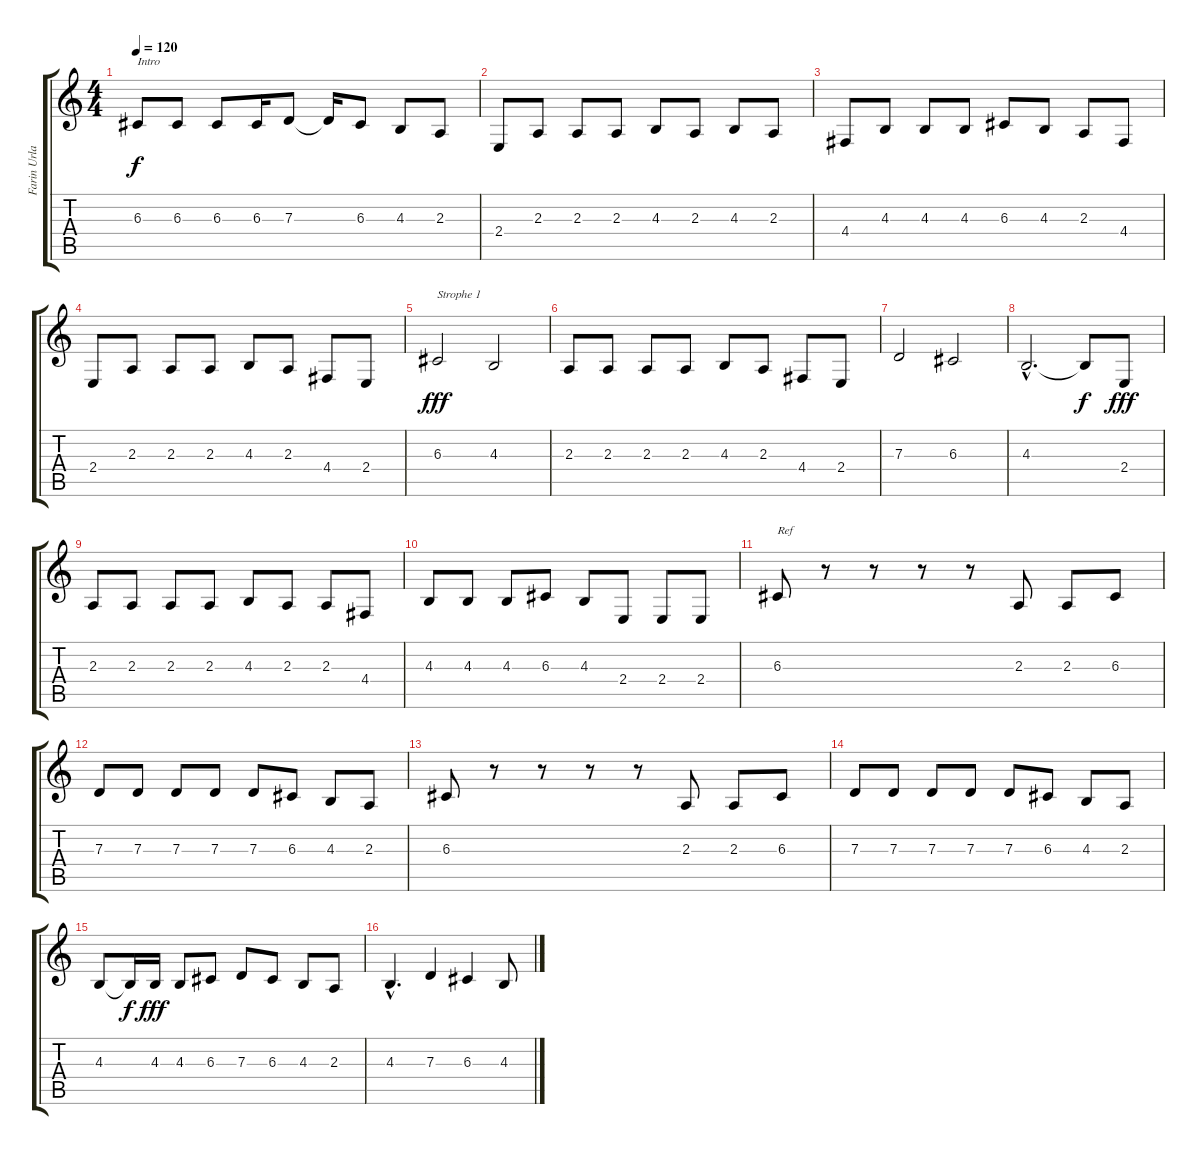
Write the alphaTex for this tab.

\track ("Farin Urlaub" "Farin Urla") {instrument bassoon}
\staff {score tabs}
\tuning (E4 B3 G3 D3 A2 E2) {hide}
\ts (4 4)
\tempo 120
\clef g2
\ks c
6.3.8{txt "Intro" dy f instrument bassoon} 6.3.8 6.3.8 6.3.16 7.3.8 7.3{t}.16 6.3.8 4.3.8 2.3.8 |
2.4.8 2.3.8 2.3.8 2.3.8 4.3.8 2.3.8 4.3.8 2.3.8 |
4.4.8{volume 2} 4.3.8 4.3.8 4.3.8 6.3.8 4.3.8 2.3.8 4.4.8 |
2.4.8 2.3.8 2.3.8 2.3.8 4.3.8 2.3.8 4.4.8 2.4.8 |
6.3.2{txt "Strophe 1" dy fff volume 16} 4.3.2 |
2.3.8 2.3.8 2.3.8 2.3.8 4.3.8 2.3.8 4.4.8 2.4.8 |
7.3.2 6.3.2 |
4.3{hac}.2{d} 4.3{t}.8{dy f} 2.4.8{dy fff} |
2.3.8 2.3.8 2.3.8 2.3.8 4.3.8 2.3.8 2.3.8 4.4.8 |
4.3.8 4.3.8 4.3.8 6.3.8 4.3.8 2.4.8 2.4.8 2.4.8 |
6.3.8{txt "Ref"} r.8 r.8 r.8 r.8 2.3.8 2.3.8 6.3.8 |
7.3.8 7.3.8 7.3.8 7.3.8 7.3.8 6.3.8 4.3.8 2.3.8 |
6.3.8 r.8 r.8 r.8 r.8 2.3.8 2.3.8 6.3.8 |
7.3.8 7.3.8 7.3.8 7.3.8 7.3.8 6.3.8 4.3.8 2.3.8 |
4.3.8 4.3{t}.16{dy f} 4.3.16{dy fff} 4.3.8 6.3.8 7.3.8 6.3.8 4.3.8 2.3.8 |
4.3{hac}.4{d} 7.3.4 6.3.4 4.3.8
